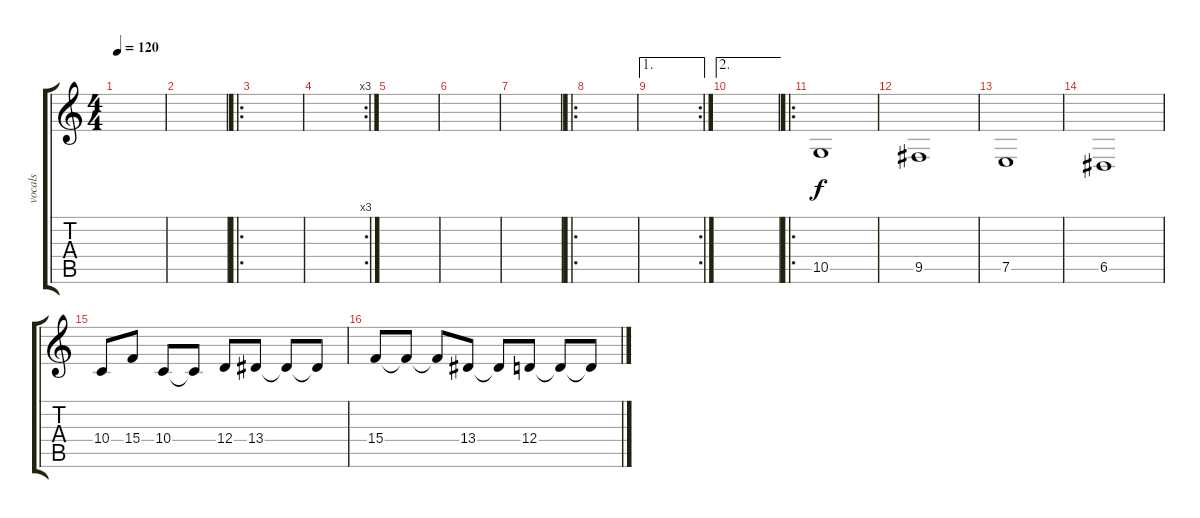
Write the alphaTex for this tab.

\track ("vocals" "vocals") {instrument lead6voice}
\staff {score tabs}
\tuning (E4 B3 G3 D3 A2 E2) {hide}
\ts (4 4)
\tempo 120
\clef g2
\ks c
|
|
\ro
|
\rc 3
|
|
|
|
\ro
|
\ae 1
\rc 2
|
\ae 2
|
\ro
10.5.1{volume 11 instrument lead6voice} |
9.5.1 |
7.5.1 |
6.5.1 |
10.4.8 15.4.8 10.4.8 10.4{t}.8 12.4.8 13.4.8 13.4{t}.8 13.4{t}.8 |
15.4.8 15.4{t}.8 15.4{t}.8 13.4.8 13.4{t}.8 12.4.8 12.4{t}.8 12.4{t}.8
